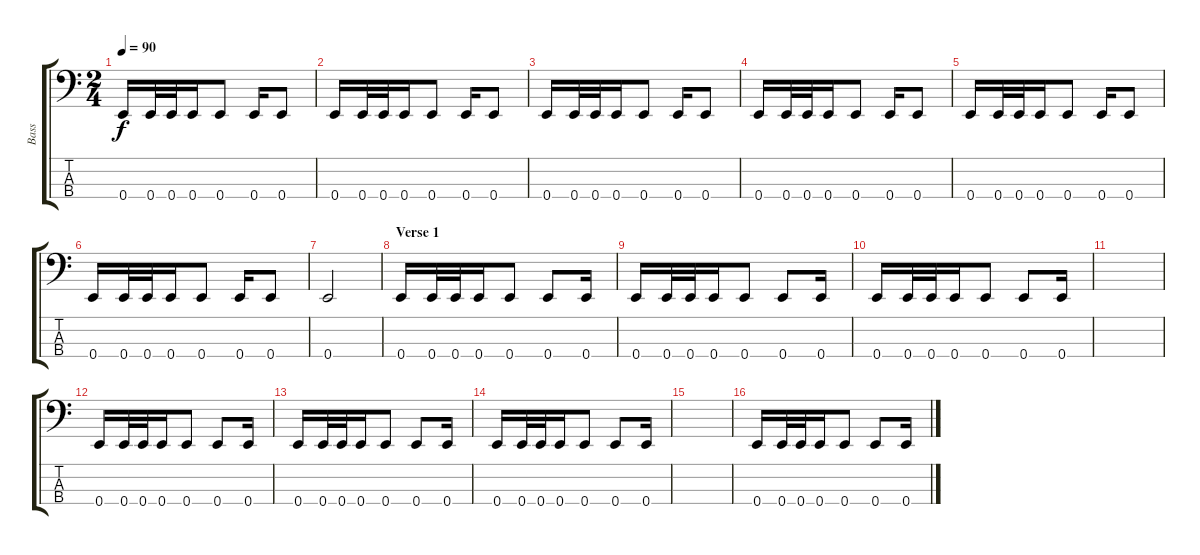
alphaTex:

\track ("Bass" "Bass") {instrument electricbasspick}
\staff {score tabs}
\tuning (G2 D2 A1 E1) {hide}
\ts (2 4)
\tempo 90
\clef f4
\ks c
0.4.16{dy f} 0.4.32 0.4.32 0.4.16 0.4.8 0.4.16 0.4.8 |
0.4.16 0.4.32 0.4.32 0.4.16 0.4.8 0.4.16 0.4.8 |
0.4.16 0.4.32 0.4.32 0.4.16 0.4.8 0.4.16 0.4.8 |
0.4.16 0.4.32 0.4.32 0.4.16 0.4.8 0.4.16 0.4.8 |
0.4.16 0.4.32 0.4.32 0.4.16 0.4.8 0.4.16 0.4.8 |
0.4.16 0.4.32 0.4.32 0.4.16 0.4.8 0.4.16 0.4.8 |
0.4.2 |
\section ("" "Verse 1")
0.4.16 0.4.32 0.4.32 0.4.16 0.4.8 0.4.8 0.4.16 |
0.4.16 0.4.32 0.4.32 0.4.16 0.4.8 0.4.8 0.4.16 |
0.4.16 0.4.32 0.4.32 0.4.16 0.4.8 0.4.8 0.4.16 |
|
0.4.16 0.4.32 0.4.32 0.4.16 0.4.8 0.4.8 0.4.16 |
0.4.16 0.4.32 0.4.32 0.4.16 0.4.8 0.4.8 0.4.16 |
0.4.16 0.4.32 0.4.32 0.4.16 0.4.8 0.4.8 0.4.16 |
|
0.4.16 0.4.32 0.4.32 0.4.16 0.4.8 0.4.8 0.4.16
